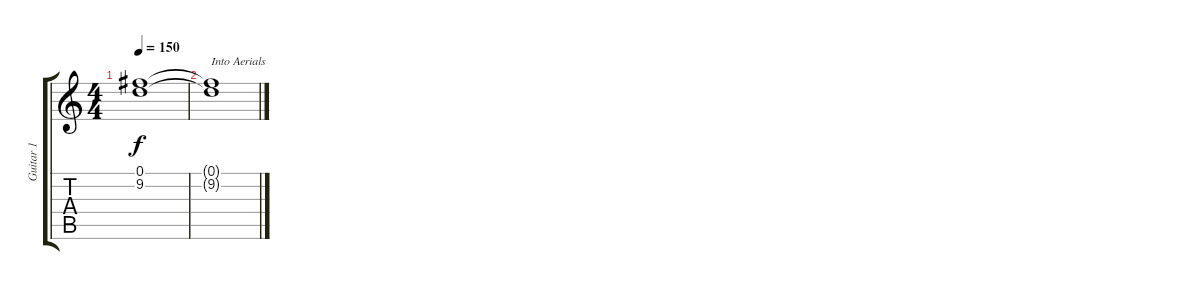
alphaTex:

\track ("Guitar 1" "Guitar 1") {instrument distortionguitar}
\staff {score tabs}
\tuning (D4 A3 F3 C3 G2 C2) {hide}
\ts (4 4)
\tempo 150
\clef g2
\ks c
(0.1 9.2).1{dy f} |
(0.1{t} 9.2{t}).1{txt "Into Aerials"}
